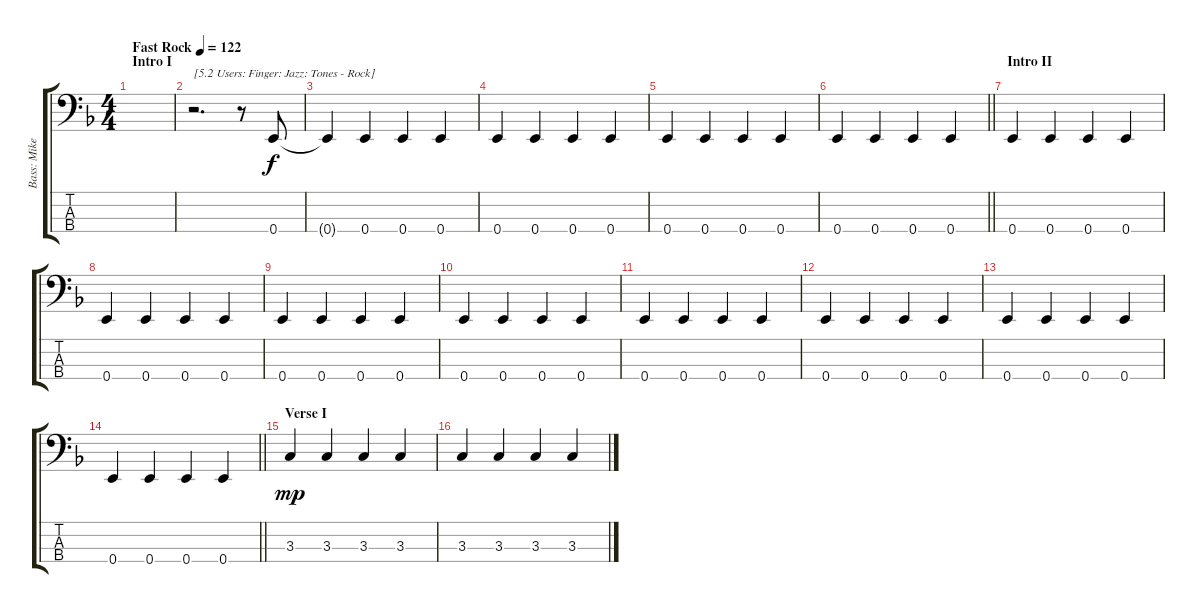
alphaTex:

\track ("Bass: Mike" "Bass: Mike") {instrument electricbassfinger}
\staff {score tabs}
\tuning (G2 D2 A1 E1) {hide}
\ts (4 4)
\section ("" "Intro I")
\tempo (122 "Fast Rock")
\clef f4
\ks f
|
r.2{d txt "[5.2 Users: Finger: Jazz: Tones - Rock]"} r.8 0.4.8 |
0.4{t}.4 0.4.4 0.4.4 0.4.4 |
0.4.4 0.4.4 0.4.4 0.4.4 |
0.4.4 0.4.4 0.4.4 0.4.4 |
\barLineRight lightlight
0.4.4 0.4.4 0.4.4 0.4.4 |
\section ("" "Intro II")
0.4.4 0.4.4 0.4.4 0.4.4 |
0.4.4 0.4.4 0.4.4 0.4.4 |
0.4.4 0.4.4 0.4.4 0.4.4 |
0.4.4 0.4.4 0.4.4 0.4.4 |
0.4.4 0.4.4 0.4.4 0.4.4 |
0.4.4 0.4.4 0.4.4 0.4.4 |
0.4.4 0.4.4 0.4.4 0.4.4 |
\barLineRight lightlight
0.4.4 0.4.4 0.4.4 0.4.4 |
\section ("" "Verse I")
3.3.4{dy mp} 3.3.4 3.3.4 3.3.4 |
3.3.4 3.3.4 3.3.4 3.3.4
